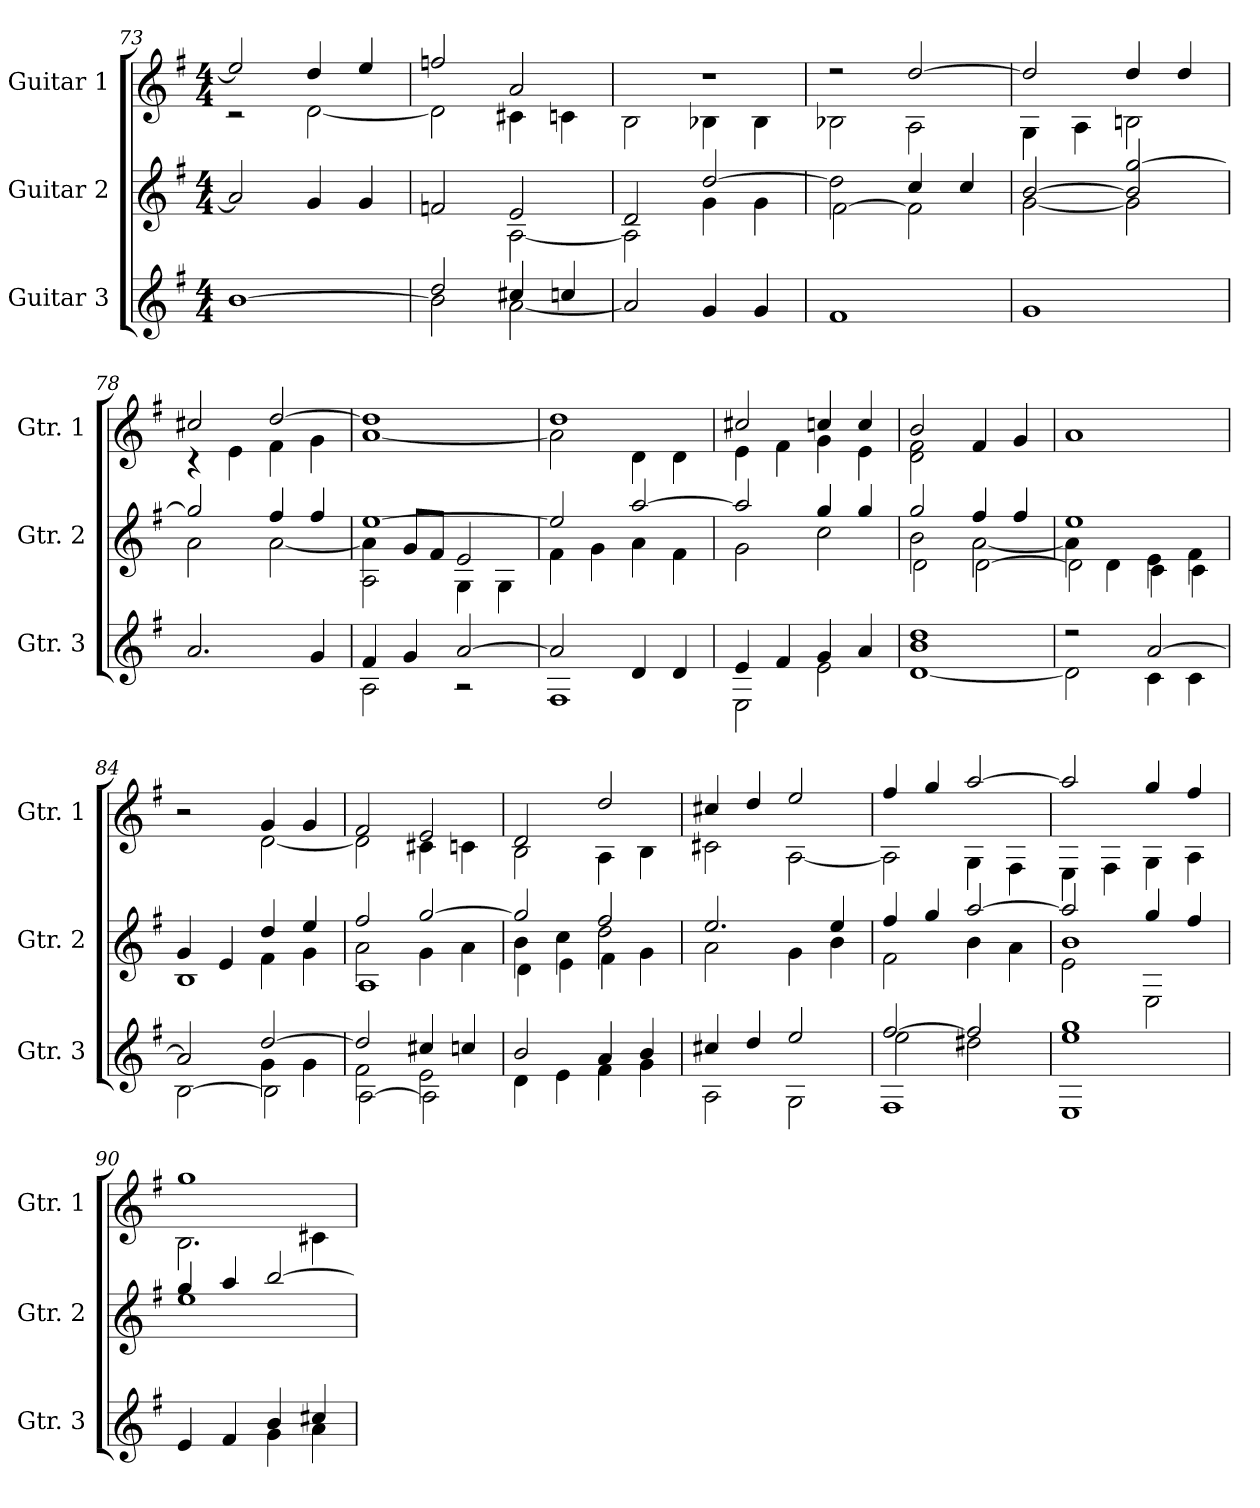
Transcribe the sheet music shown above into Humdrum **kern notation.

**kern	**kern	**kern
*part3	*part2	*part1
*staff3	*staff2	*staff1
*I"Guitar 3	*I"Guitar 2	*I"Guitar 1
*I'Gtr. 3	*I'Gtr. 2	*I'Gtr. 1
*clefG2	*clefG2	*clefG2
*ITrd7c12	*ITrd7c12	*ITrd7c12
*k[f#]	*k[f#]	*k[f#]
*e:	*e:	*e:
*M4/4	*M4/4	*M4/4
=73	=73	=73
*^	*	*^
2ryy	[1Bi	2Ai/]	2ei/]	2r
2ryy	.	4Gi/	4di/	[2Di\
.	.	4Gi/	4ei/	.
=74	=74	=74	=74	=74
*	*	*^	*	*
2di/	2Bi\]	2Fni/	2ryy	2fni/	2Di\]
4c#Xi/	[2Ai\	2Ei/	[2AAi\	2Ai/	4C#Xi\
4cni/	.	.	.	.	4Cni\
=75	=75	=75	=75	=75	=75
*	*	*	*^	*	*
2Ai/]	1ryy	2Di/	1ryy	2AAi\]	1r	2BBi\
4Gi/	.	[2di/	.	4Gi\	.	4BB-Xi\
4Gi/	.	.	.	4Gi\	.	4BB-i\
!!LO:LB:g=z	!!
=76	=76	=76	=76	=76	=76	=76
1F#i	1ryy	2di\]	1ryy	[2F#i\	2r	2BB-Xi\
.	.	4ci/	.	2F#i\]	[2di/	2AAi\
.	.	4ci/	.	.	.	.
*	*	*	*v	*v	*	*
=77	=77	=77	=77	=77	=77
1Gi	1ryy	[2Bi/	[2Gi\	2di/]	4GGi\
.	.	.	.	.	4AAi\
.	.	2Bi/] [2gi	2Gi\]	4di/	2BBni\
.	.	.	.	4di/	.
=78	=78	=78	=78	=78	=78
*	*	*	*^	*	*
2.Ai/	1ryy	2gi/]	2Ai\	2ryy	2c#Xi/	4r
.	.	.	.	.	.	4Ei\
.	.	4f#i/	[2Ai\	2ryy	[2di/	4F#i\
4Gi/	.	4f#i/	.	.	.	4Gi\
=79	=79	=79	=79	=79	=79	=79
4F#i/	2AAi\	[1ei	4Ai\]	2AAi\	1di]	[1Ai
4Gi/	.	.	8Gi/L	.	.	.
.	.	.	8F#i/J	.	.	.
[2Ai/	2r	.	2Ei/	4GGi\	.	.
.	.	.	.	4GGi\	.	.
=80	=80	=80	=80	=80	=80	=80
2Ai/]	1FF#i	2ei/]	4F#i\	1ryy	1di	2Ai\]
.	.	.	4Gi\	.	.	.
4Di/	.	[2ai/	4Ai\	.	.	4Di\
4Di/	.	.	4F#i\	.	.	4Di\
=81	=81	=81	=81	=81	=81	=81
4Ei/	2EEi\	2ai/]	2Gi\	1ryy	2c#Xi/	4Ei\
4F#i/	.	.	.	.	.	4F#i\
4Gi/	2Ei\	4gi/	2ci\	.	4cni/	4Gi\
4Ai/	.	4gi/	.	.	4ci/	4Ei\
=82	=82	=82	=82	=82	=82	=82
1Bi 1di	[1Di	2gi/	2Bi\	2Di\	2Bi/	2Di\ 2F#i
.	.	4f#i/	[2Ai\	[2Di\	4F#i/	2ryy
.	.	4f#i/	.	.	4Gi/	.
!!LO:PB:g=z	!!
=83	=83	=83	=83	=83	=83	=83
2r	2Di\]	1ei	4Ai\]	2Di\]	1Ai	1ryy
.	.	.	4Di\	.	.	.
[2Ai/	4Ci\	.	4Ei\	4Ci\	.	.
.	4Ci\	.	4F#i\	4Ci\	.	.
=84	=84	=84	=84	=84	=84	=84
*	*^	*	*	*	*	*
2Ai/]	2ryy	[2BBi\	4Gi/	2ryy	1BBi	2r	2ryy
.	.	.	4Ei/	.	.	.	.
[2di/	4Gi\	2BBi\]	4di/	4F#i\	.	4Gi/	[2Di\
.	4Gi\	.	4ei/	4Gi\	.	4Gi/	.
=85	=85	=85	=85	=85	=85	=85	=85
2di/]	2F#i\	[2AAi\	2f#i/	2Ai\	1AAi	2F#i/	2Di\]
4c#Xi/	2Ei\	2AAi\]	[2gi/	4Gi\	.	2Ei/	4C#Xi\
4cni/	.	.	.	4Ai\	.	.	4Cni\
=86	=86	=86	=86	=86	=86	=86	=86
2Bi/	4Di\	1ryy	2gi/]	4Bi\	4Di\	2Di/	2BBi\
.	4Ei\	.	.	4ci\	4Ei\	.	.
4Ai/	4F#i\	.	2f#i/	2di\	4F#i\	2di/	4AAi\
4Bi/	4Gi\	.	.	.	4Gi\	.	4BBi\
=87	=87	=87	=87	=87	=87	=87	=87
4c#Xi/	2AAi\	1ryy	2.ei/	2Ai\	2ryy	4c#Xi/	2C#Xi\
4di/	.	.	.	.	.	4di/	.
2ei/	2GGi\	.	.	4Gi\	4ryy	2ei/	[2AAi\
.	.	.	4ei/	4Bi\	4ryy	.	.
*	*	*	*	*v	*v	*	*
=88	=88	=88	=88	=88	=88	=88
[2f#i/	2ei\	1FF#i	4f#i/	2F#i\	4f#i/	2AAi\]
.	.	.	4gi/	.	4gi/	.
2f#i/]	2d#Xi\	.	[2ai/	4Bi\	[2ai/	4GGi\
.	.	.	.	4Ai\	.	4FF#i\
*	*v	*v	*	*	*	*
=89	=89	=89	=89	=89	=89
*	*	*	*^	*	*
1ei 1gi	1EEi	2ai/]	1Bi	2Ei\	2ai/]	4EEi\
.	.	.	.	.	.	4FF#i\
.	.	4gi/	.	2EEi\	4gi/	4GGi\
.	.	4f#i/	.	.	4f#i/	4AAi\
!!LO:LB:g=z	!!
=90	=90	=90	=90	=90	=90	=90
2ryy	4Ei/	4gi/	1ei	1ryy	1gi	2.BBi\
.	4F#i/	4ai/	.	.	.	.
4Bi/	4Gi\	[2bi/	.	.	.	.
4c#Xi/	4Ai\	.	.	.	.	4C#Xi\
*v	*v	*	*	*	*v	*v
*	*v	*v	*v	*
=	=	=
*-	*-	*-
